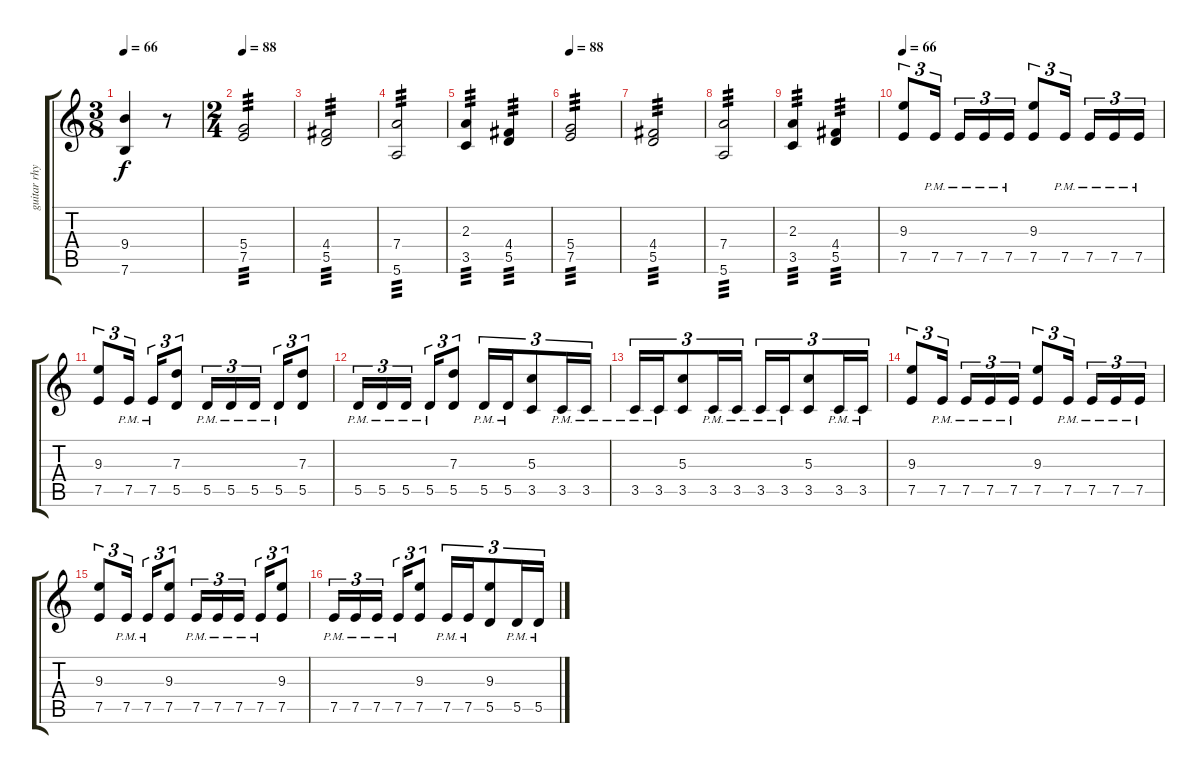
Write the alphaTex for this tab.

\track ("guitar rhythm right" "guitar rhy") {instrument distortionguitar}
\staff {score tabs}
\tuning (E4 B3 G3 D3 A2 E2) {hide}
\ts (3 8)
\tempo 66
\clef g2
\ks c
(9.4{t} 7.6{t}).4{dy f} r.8 |
\ts (2 4)
\tempo 88
(5.4 7.5).2{tp 3} |
(4.4 5.5).2{tp 3} |
(7.4 5.6).2{tp 3} |
(2.3 3.5).4{tp 3} (4.4 5.5).4{tp 3} |
\tempo 88
(5.4 7.5).2{tp 3} |
(4.4 5.5).2{tp 3} |
(7.4 5.6).2{tp 3} |
(2.3 3.5).4{tp 3} (4.4 5.5).4{tp 3} |
\tempo 66
(9.3 7.5).8{tu (3 2)} 7.5{pm}.16{tu (3 2) beam splitsecondary} 7.5{pm}.16{tu (3 2)} 7.5{pm}.16{tu (3 2)} 7.5{pm}.16{tu (3 2)} (9.3 7.5).8{tu (3 2)} 7.5{pm}.16{tu (3 2) beam splitsecondary} 7.5{pm}.16{tu (3 2)} 7.5{pm}.16{tu (3 2)} 7.5{pm}.16{tu (3 2)} |
(9.3 7.5).8{tu (3 2)} 7.5{pm}.16{tu (3 2) beam splitsecondary} 7.5{pm}.16{tu (3 2)} (7.3 5.5).8{tu (3 2)} 5.5{pm}.16{tu (3 2)} 5.5{pm}.16{tu (3 2)} 5.5{pm}.16{tu (3 2) beam splitsecondary} 5.5{pm}.16{tu (3 2)} (7.3 5.5).8{tu (3 2)} |
5.5{pm}.16{tu (3 2)} 5.5{pm}.16{tu (3 2)} 5.5{pm}.16{tu (3 2) beam splitsecondary} 5.5{pm}.16{tu (3 2)} (7.3 5.5).8{tu (3 2)} 5.5{pm}.16{tu (3 2)} 5.5{pm}.16{tu (3 2)} (5.3 3.5).8{tu (3 2)} 3.5{pm}.16{tu (3 2)} 3.5{pm}.16{tu (3 2)} |
3.5{pm}.16{tu (3 2)} 3.5{pm}.16{tu (3 2)} (5.3 3.5).8{tu (3 2)} 3.5{pm}.16{tu (3 2)} 3.5{pm}.16{tu (3 2)} 3.5{pm}.16{tu (3 2)} 3.5{pm}.16{tu (3 2)} (5.3 3.5).8{tu (3 2)} 3.5{pm}.16{tu (3 2)} 3.5{pm}.16{tu (3 2)} |
(9.3 7.5).8{tu (3 2)} 7.5{pm}.16{tu (3 2) beam splitsecondary} 7.5{pm}.16{tu (3 2)} 7.5{pm}.16{tu (3 2)} 7.5{pm}.16{tu (3 2)} (9.3 7.5).8{tu (3 2)} 7.5{pm}.16{tu (3 2) beam splitsecondary} 7.5{pm}.16{tu (3 2)} 7.5{pm}.16{tu (3 2)} 7.5{pm}.16{tu (3 2)} |
(9.3 7.5).8{tu (3 2)} 7.5{pm}.16{tu (3 2) beam splitsecondary} 7.5{pm}.16{tu (3 2)} (9.3 7.5).8{tu (3 2)} 7.5{pm}.16{tu (3 2)} 7.5{pm}.16{tu (3 2)} 7.5{pm}.16{tu (3 2) beam splitsecondary} 7.5{pm}.16{tu (3 2)} (9.3 7.5).8{tu (3 2)} |
7.5{pm}.16{tu (3 2)} 7.5{pm}.16{tu (3 2)} 7.5{pm}.16{tu (3 2) beam splitsecondary} 7.5{pm}.16{tu (3 2)} (9.3 7.5).8{tu (3 2)} 7.5{pm}.16{tu (3 2)} 7.5{pm}.16{tu (3 2)} (9.3 5.5).8{tu (3 2)} 5.5{pm}.16{tu (3 2)} 5.5{pm}.16{tu (3 2)}
